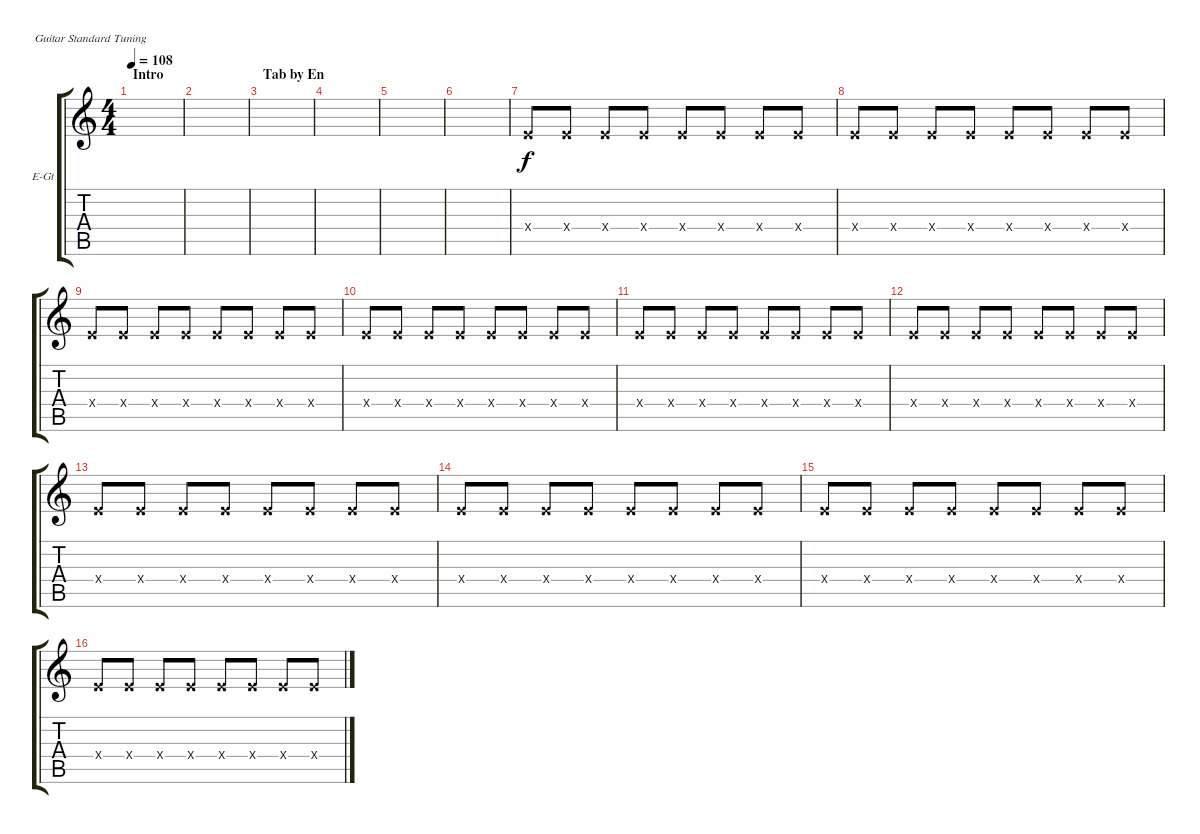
\bracketExtendMode groupsimilarinstruments
\firstSystemTrackNameOrientation horizontal
\otherSystemsTrackNameOrientation horizontal
\track ("Electric Guitar 3 (Chords)" "E-Gt") {instrument distortionguitar}
\staff {score tabs}
\tuning (E4 B3 G3 D3 A2 E2)
\ts (4 4)
\section ("" "Intro")
\tempo 108
\clef g2
\scale
0.487395
\ks c
|
\scale
0.256303 |
\section ("" "Tab by En")
\scale
0.256303 |
\scale
0.333333 |
\scale
0.333333 |
\scale
0.333333 |
\scale
0.333333 2.4{x}.8 2.4{x}.8 2.4{x}.8 2.4{x}.8 2.4{x}.8 2.4{x}.8 2.4{x}.8 2.4{x}.8 |
\scale
0.333333 2.4{x}.8 2.4{x}.8 2.4{x}.8 2.4{x}.8 2.4{x}.8 2.4{x}.8 2.4{x}.8 2.4{x}.8 |
\scale
0.333333 2.4{x}.8 2.4{x}.8 2.4{x}.8 2.4{x}.8 2.4{x}.8 2.4{x}.8 2.4{x}.8 2.4{x}.8 |
\scale
0.333333 2.4{x}.8 2.4{x}.8 2.4{x}.8 2.4{x}.8 2.4{x}.8 2.4{x}.8 2.4{x}.8 2.4{x}.8 |
\scale
0.333333 2.4{x}.8 2.4{x}.8 2.4{x}.8 2.4{x}.8 2.4{x}.8 2.4{x}.8 2.4{x}.8 2.4{x}.8 |
\scale
0.333333 2.4{x}.8 2.4{x}.8 2.4{x}.8 2.4{x}.8 2.4{x}.8 2.4{x}.8 2.4{x}.8 2.4{x}.8 |
\scale
0.333333 2.4{x}.8 2.4{x}.8 2.4{x}.8 2.4{x}.8 2.4{x}.8 2.4{x}.8 2.4{x}.8 2.4{x}.8 |
\scale
0.333333 2.4{x}.8 2.4{x}.8 2.4{x}.8 2.4{x}.8 2.4{x}.8 2.4{x}.8 2.4{x}.8 2.4{x}.8 |
\scale
0.333333 2.4{x}.8 2.4{x}.8 2.4{x}.8 2.4{x}.8 2.4{x}.8 2.4{x}.8 2.4{x}.8 2.4{x}.8 |
\scale
0.333333 2.4{x}.8 2.4{x}.8 2.4{x}.8 2.4{x}.8 2.4{x}.8 2.4{x}.8 2.4{x}.8 2.4{x}.8
